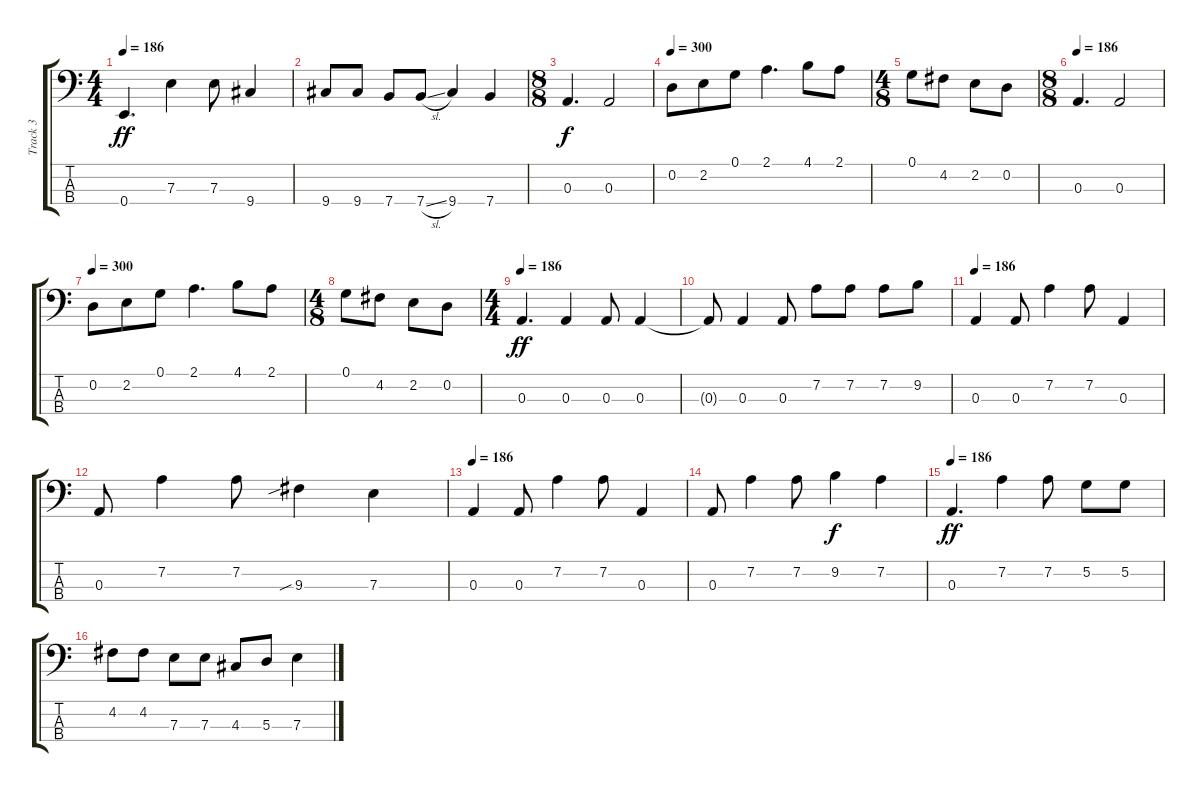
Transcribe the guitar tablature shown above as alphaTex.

\track ("Track 3" "Track 3") {instrument electricbasspick}
\staff {score tabs}
\tuning (G2 D2 A1 E1) {hide}
\ts (4 4)
\tempo 186
\clef f4
\ks c
0.4.4{d dy ff} 7.3.4 7.3.8 9.4.4 |
9.4.8 9.4.8 7.4.8 7.4{sl}.8 9.4.4 7.4.4 |
\ts (8 8)
0.3.4{d dy f} 0.3.2 |
\tempo 300
0.2.8 2.2.8 0.1.8 2.1.4{d} 4.1.8 2.1.8 |
\ts (4 8)
0.1.8 4.2.8 2.2.8 0.2.8 |
\ts (8 8)
\tempo 186
0.3.4{d} 0.3.2 |
\tempo 300
0.2.8 2.2.8 0.1.8 2.1.4{d} 4.1.8 2.1.8 |
\ts (4 8)
0.1.8 4.2.8 2.2.8 0.2.8 |
\ts (4 4)
\tempo 186
0.3.4{d dy ff} 0.3.4 0.3.8 0.3.4 |
0.3{t}.8 0.3.4 0.3.8 7.2.8 7.2.8 7.2.8 9.2.8 |
\tempo 186
0.3.4 0.3.8 7.2.4 7.2.8 0.3.4 |
0.3.8 7.2.4 7.2.8 9.3{sib}.4 7.3.4 |
\tempo 186
0.3.4 0.3.8 7.2.4 7.2.8 0.3.4 |
0.3.8 7.2.4 7.2.8 9.2.4{dy f} 7.2.4 |
\tempo 186
0.3.4{d dy ff} 7.2.4 7.2.8 5.2.8 5.2.8 |
4.2.8 4.2.8 7.3.8 7.3.8 4.3.8 5.3.8 7.3.4
